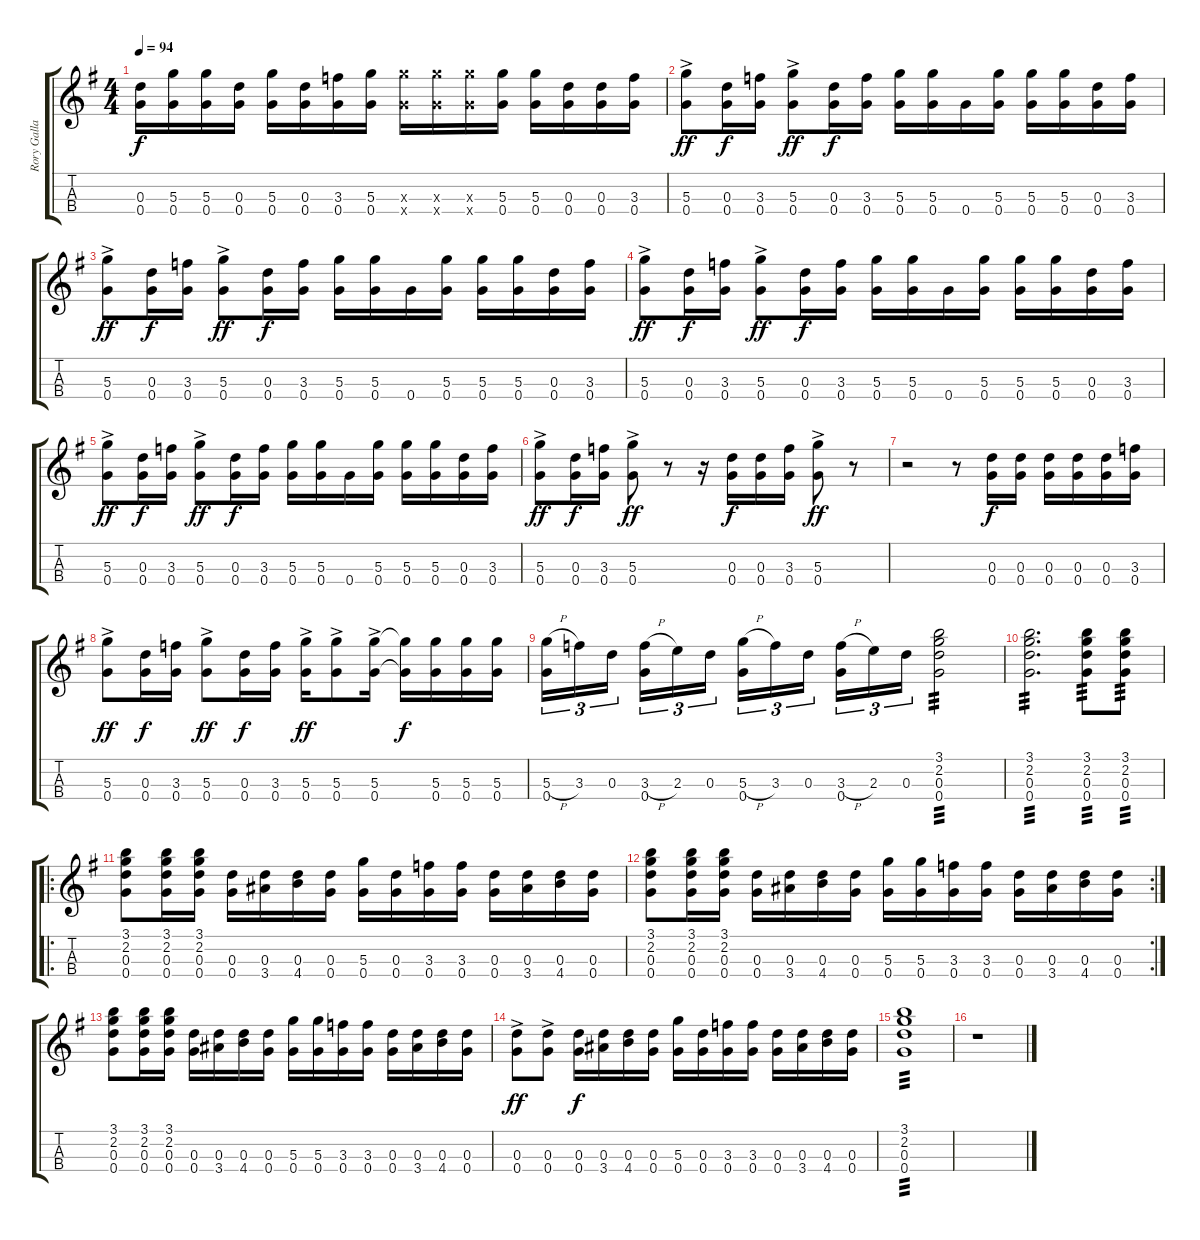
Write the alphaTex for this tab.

\track ("Rory Gallagher - Mandolin" "Rory Galla") {instrument acousticguitarsteel}
\staff {score tabs}
\tuning (E4 A4 D4 G3) {hide}
\ts (4 4)
\tempo 94
\clef g2
\ks g
(0.3 0.4).16{dy f} (5.3 0.4).16 (5.3 0.4).16 (0.3 0.4).16 (5.3 0.4).16 (0.3 0.4).16 (3.3 0.4).16 (5.3 0.4).16 (5.3{x} 0.4{x}).16 (5.3{x} 0.4{x}).16 (5.3{x} 0.4{x}).16 (5.3 0.4).16 (5.3 0.4).16 (0.3 0.4).16 (0.3 0.4).16 (3.3 0.4).16 |
(5.3{ac} 0.4{ac}).8{dy ff} (0.3 0.4).16{dy f} (3.3 0.4).16 (5.3{ac} 0.4{ac}).8{dy ff} (0.3 0.4).16{dy f} (3.3 0.4).16 (5.3 0.4).16 (5.3 0.4).16 0.4.16 (5.3 0.4).16 (5.3 0.4).16 (5.3 0.4).16 (0.3 0.4).16 (3.3 0.4).16 |
(5.3{ac} 0.4{ac}).8{dy ff} (0.3 0.4).16{dy f} (3.3 0.4).16 (5.3{ac} 0.4{ac}).8{dy ff} (0.3 0.4).16{dy f} (3.3 0.4).16 (5.3 0.4).16 (5.3 0.4).16 0.4.16 (5.3 0.4).16 (5.3 0.4).16 (5.3 0.4).16 (0.3 0.4).16 (3.3 0.4).16 |
(5.3{ac} 0.4{ac}).8{dy ff} (0.3 0.4).16{dy f} (3.3 0.4).16 (5.3{ac} 0.4{ac}).8{dy ff} (0.3 0.4).16{dy f} (3.3 0.4).16 (5.3 0.4).16 (5.3 0.4).16 0.4.16 (5.3 0.4).16 (5.3 0.4).16 (5.3 0.4).16 (0.3 0.4).16 (3.3 0.4).16 |
(5.3{ac} 0.4{ac}).8{dy ff} (0.3 0.4).16{dy f} (3.3 0.4).16 (5.3{ac} 0.4{ac}).8{dy ff} (0.3 0.4).16{dy f} (3.3 0.4).16 (5.3 0.4).16 (5.3 0.4).16 0.4.16 (5.3 0.4).16 (5.3 0.4).16 (5.3 0.4).16 (0.3 0.4).16 (3.3 0.4).16 |
(5.3{ac} 0.4{ac}).8{dy ff} (0.3 0.4).16{dy f} (3.3 0.4).16 (5.3{ac} 0.4{ac}).8{dy ff} r.8 r.16 (0.3 0.4).16{dy f} (0.3 0.4).16 (3.3 0.4).16 (5.3{ac} 0.4{ac}).8{dy ff} r.8 |
r.2 r.8 (0.3 0.4).16{dy f} (0.3 0.4).16 (0.3 0.4).16 (0.3 0.4).16 (0.3 0.4).16 (3.3 0.4).16 |
(5.3{ac} 0.4{ac}).8{dy ff} (0.3 0.4).16{dy f} (3.3 0.4).16 (5.3{ac} 0.4{ac}).8{dy ff} (0.3 0.4).16{dy f} (3.3 0.4).16 (5.3{ac} 0.4{ac}).16{dy ff} (5.3{ac} 0.4{ac}).8 (5.3{ac} 0.4{ac}).16 (5.3{t} 0.4{t}).16{dy f} (5.3 0.4).16 (5.3 0.4).16 (5.3 0.4).16 |
(5.3{h} 0.4).16{tu (3 2)} 3.3.16{tu (3 2)} 0.3.16{tu (3 2) beam splitsecondary} (3.3{h} 0.4).16{tu (3 2)} 2.3.16{tu (3 2)} 0.3.16{tu (3 2)} (5.3{h} 0.4).16{tu (3 2)} 3.3.16{tu (3 2)} 0.3.16{tu (3 2) beam splitsecondary} (3.3{h} 0.4).16{tu (3 2)} 2.3.16{tu (3 2)} 0.3.16{tu (3 2)} (3.1 2.2 0.3 0.4).2{tp 3} |
(3.1 2.2 0.3 0.4).2{d tp 3} (3.1 2.2 0.3 0.4).8{tp 3} (3.1 2.2 0.3 0.4).8{tp 3} |
\ro
(3.1 2.2 0.3 0.4).8 (3.1 2.2 0.3 0.4).16 (3.1 2.2 0.3 0.4).16 (0.3 0.4).16 (0.3 3.4).16 (0.3 4.4).16 (0.3 0.4).16 (5.3 0.4).16 (0.3 0.4).16 (3.3 0.4).16 (3.3 0.4).16 (0.3 0.4).16 (0.3 3.4).16 (0.3 4.4).16 (0.3 0.4).16 |
\rc 2
(3.1 2.2 0.3 0.4).8 (3.1 2.2 0.3 0.4).16 (3.1 2.2 0.3 0.4).16 (0.3 0.4).16 (0.3 3.4).16 (0.3 4.4).16 (0.3 0.4).16 (5.3 0.4).16 (5.3 0.4).16 (3.3 0.4).16 (3.3 0.4).16 (0.3 0.4).16 (0.3 3.4).16 (0.3 4.4).16 (0.3 0.4).16 |
(3.1 2.2 0.3 0.4).8 (3.1 2.2 0.3 0.4).16 (3.1 2.2 0.3 0.4).16 (0.3 0.4).16 (0.3 3.4).16 (0.3 4.4).16 (0.3 0.4).16 (5.3 0.4).16 (5.3 0.4).16 (3.3 0.4).16 (3.3 0.4).16 (0.3 0.4).16 (0.3 3.4).16 (0.3 4.4).16 (0.3 0.4).16 |
(0.3{ac} 0.4{ac}).8{dy ff} (0.3{ac} 0.4{ac}).8 (0.3 0.4).16{dy f} (0.3 3.4).16 (0.3 4.4).16 (0.3 0.4).16 (5.3 0.4).16 (0.3 0.4).16 (3.3 0.4).16 (3.3 0.4).16 (0.3 0.4).16 (0.3 3.4).16 (0.3 4.4).16 (0.3 0.4).16 |
(3.1 2.2 0.3 0.4).1{tp 3} |
r.1
